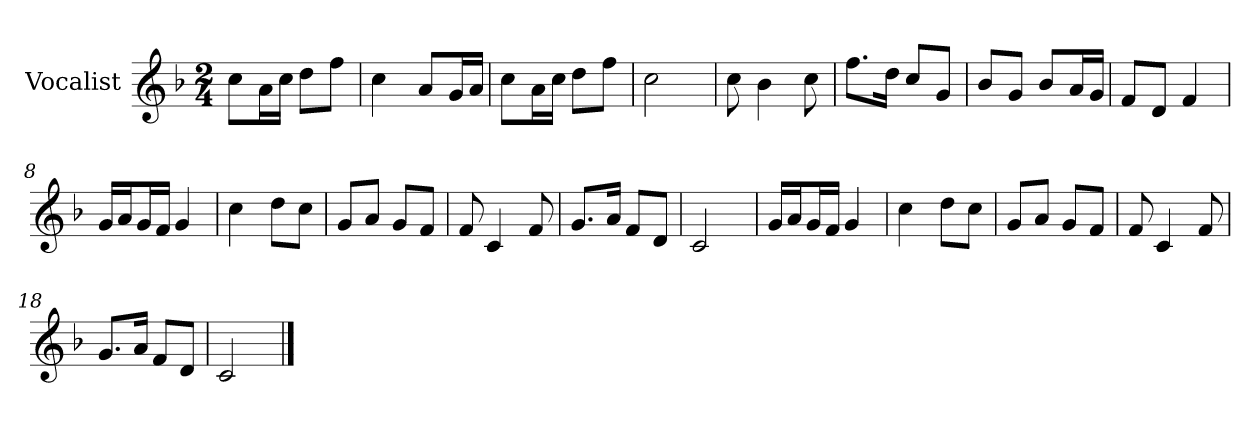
**kern
*part1
*staff1
*I"Vocalist
*k[b-]
*F:
*M2/4
=
8ccL
16aL
16ccJJ
8ddL
8ffJ
=1
4cc
8aL
16gL
16aJJ
=2
8ccL
16aL
16ccJJ
8ddL
8ffJ
=3
2cc
=4
8cc
4b-
8cc
=5
8.ffL
16ddJk
8ccL
8gJ
=6
8b-L
8gJ
8b-L
16aL
16gJJ
=7
8fL
8dJ
4f
=8
16gLL
16aJ
16gL
16fJJ
4g
=9
4cc
8ddL
8ccJ
=10
8gL
8aJ
8gL
8fJ
=11
8f
4c
8f
=12
8.gL
16aJk
8fL
8dJ
=13
2c
=14
16gLL
16aJ
16gL
16fJJ
4g
=15
4cc
8ddL
8ccJ
=16
8gL
8aJ
8gL
8fJ
=17
8f
4c
8f
=18
8.gL
16aJk
8fL
8dJ
=19
2c
==
*-
